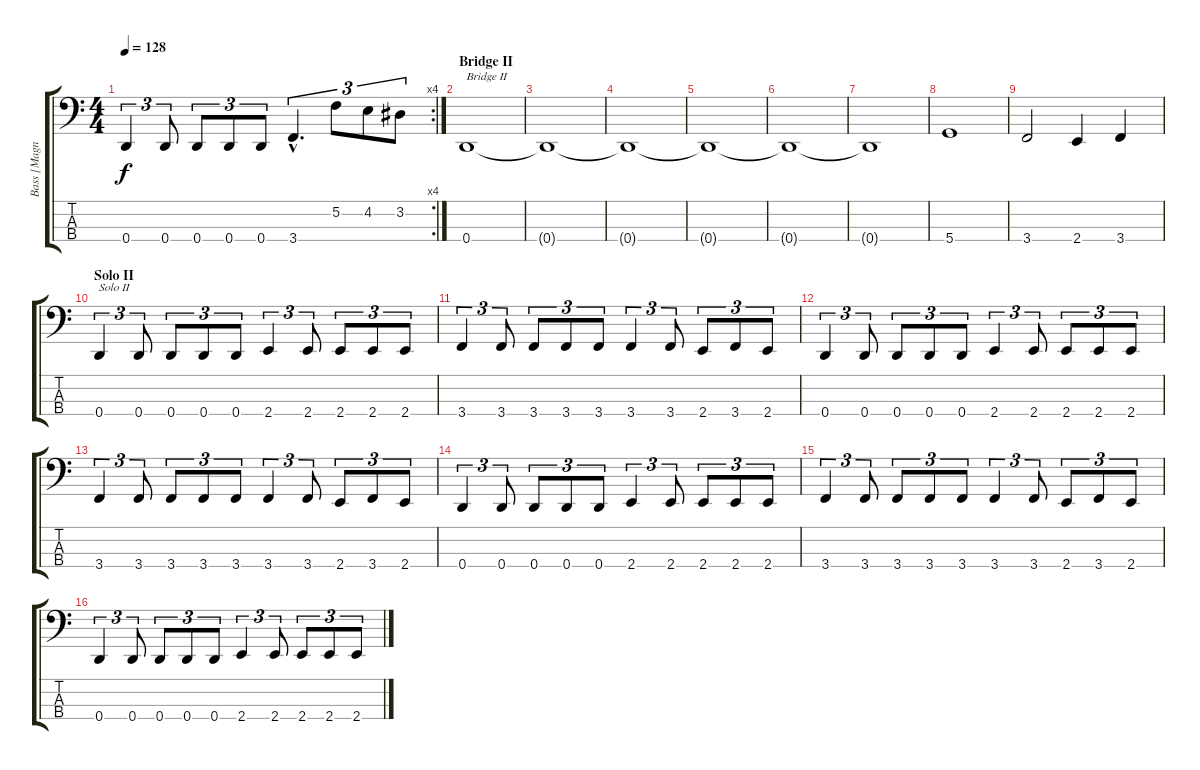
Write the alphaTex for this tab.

\track ("Bass [Magnus Olsfelt]" "Bass [Magn") {instrument electricbasspick}
\staff {score tabs}
\tuning (F2 C2 G1 D1) {hide}
\rc 4
\ts (4 4)
\tempo 128
\clef f4
\ks c
0.4.4{tu (3 2) dy f} 0.4.8{tu (3 2)} 0.4.8{tu (3 2)} 0.4.8{tu (3 2)} 0.4.8{tu (3 2)} 3.4{hac}.4{d tu (3 2)} 5.2.8{tu (3 2)} 4.2.8{tu (3 2)} 3.2.8{tu (3 2)} |
\section ("" "Bridge II")
0.4.1{txt "Bridge II"} |
0.4{t}.1 |
0.4{t}.1 |
0.4{t}.1 |
0.4{t}.1 |
0.4{t}.1 |
5.4.1 |
3.4.2 2.4.4 3.4.4 |
\section ("" "Solo II")
0.4.4{tu (3 2) txt "Solo II"} 0.4.8{tu (3 2)} 0.4.8{tu (3 2)} 0.4.8{tu (3 2)} 0.4.8{tu (3 2)} 2.4.4{tu (3 2)} 2.4.8{tu (3 2)} 2.4.8{tu (3 2)} 2.4.8{tu (3 2)} 2.4.8{tu (3 2)} |
3.4.4{tu (3 2)} 3.4.8{tu (3 2)} 3.4.8{tu (3 2)} 3.4.8{tu (3 2)} 3.4.8{tu (3 2)} 3.4.4{tu (3 2)} 3.4.8{tu (3 2)} 2.4.8{tu (3 2)} 3.4.8{tu (3 2)} 2.4.8{tu (3 2)} |
0.4.4{tu (3 2)} 0.4.8{tu (3 2)} 0.4.8{tu (3 2)} 0.4.8{tu (3 2)} 0.4.8{tu (3 2)} 2.4.4{tu (3 2)} 2.4.8{tu (3 2)} 2.4.8{tu (3 2)} 2.4.8{tu (3 2)} 2.4.8{tu (3 2)} |
3.4.4{tu (3 2)} 3.4.8{tu (3 2)} 3.4.8{tu (3 2)} 3.4.8{tu (3 2)} 3.4.8{tu (3 2)} 3.4.4{tu (3 2)} 3.4.8{tu (3 2)} 2.4.8{tu (3 2)} 3.4.8{tu (3 2)} 2.4.8{tu (3 2)} |
0.4.4{tu (3 2)} 0.4.8{tu (3 2)} 0.4.8{tu (3 2)} 0.4.8{tu (3 2)} 0.4.8{tu (3 2)} 2.4.4{tu (3 2)} 2.4.8{tu (3 2)} 2.4.8{tu (3 2)} 2.4.8{tu (3 2)} 2.4.8{tu (3 2)} |
3.4.4{tu (3 2)} 3.4.8{tu (3 2)} 3.4.8{tu (3 2)} 3.4.8{tu (3 2)} 3.4.8{tu (3 2)} 3.4.4{tu (3 2)} 3.4.8{tu (3 2)} 2.4.8{tu (3 2)} 3.4.8{tu (3 2)} 2.4.8{tu (3 2)} |
0.4.4{tu (3 2)} 0.4.8{tu (3 2)} 0.4.8{tu (3 2)} 0.4.8{tu (3 2)} 0.4.8{tu (3 2)} 2.4.4{tu (3 2)} 2.4.8{tu (3 2)} 2.4.8{tu (3 2)} 2.4.8{tu (3 2)} 2.4.8{tu (3 2)}
